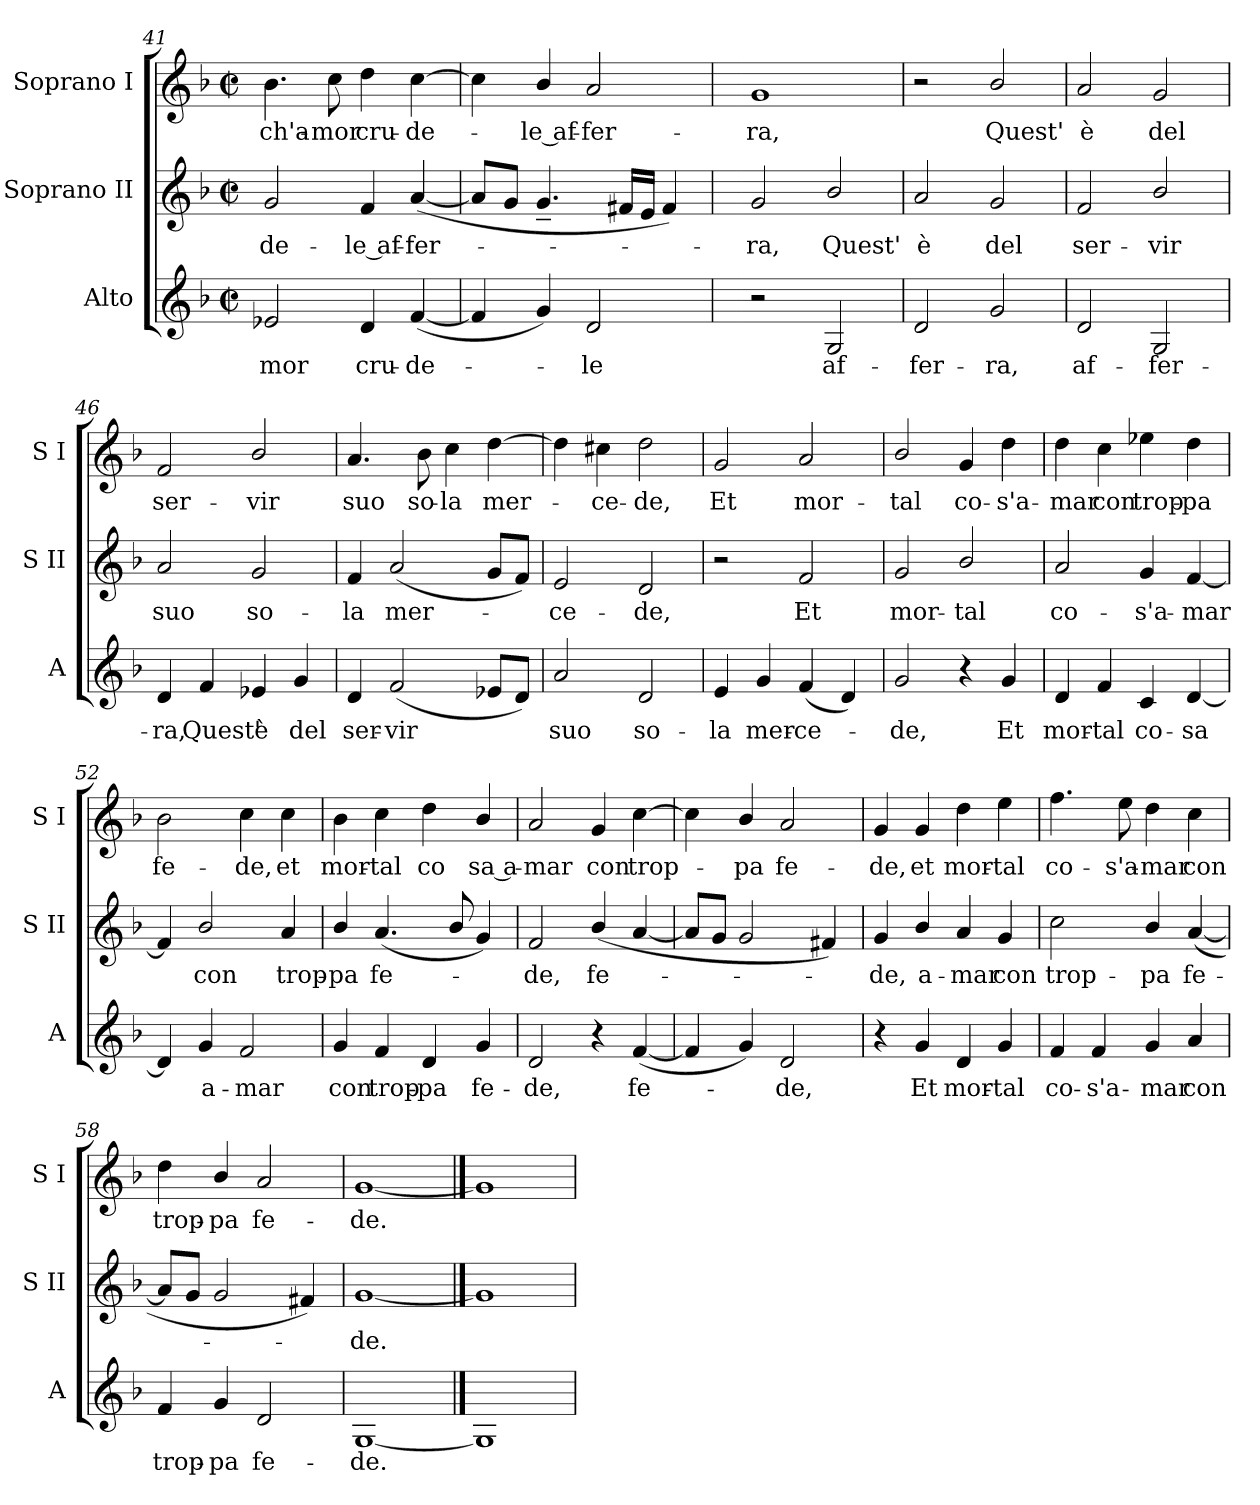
**kern	**text	**kern	**text	**kern	**text
*part3	*part3	*part2	*part2	*part1	*part1
*staff3	*staff3	*staff2	*staff2	*staff1	*staff1
*I"Alto	*	*I"Soprano II	*	*I"Soprano I	*
*I'A	*	*I'S II	*	*I'S I	*
!!LO:LB:g=z
*clefG2	*	*clefG2	*	*clefG2	*
*k[b-]	*	*k[b-]	*	*k[b-]	*
*F:	*	*F:	*	*F:	*
*M2/2	*	*M2/2	*	*M2/2	*
*met(c|)	*	*met(c|)	*	*met(c|)	*
=41	=41	=41	=41	=41	=41
!	!LO:LY:b	!	!LO:LY:b	!	!LO:LY:b
2e-X	-mor	2g	-de-	4.b-	ch'a-
!	!	!	!	!	!LO:LY:b
.	.	.	.	8cc	-mor
!	!LO:LY:b	!	!LO:LY:b	!	!LO:LY:b
4d	cru-	4f	-le af-	4dd	cru-
!	!LO:LY:b	!	!LO:LY:b	!	!LO:LY:b
(<[4f	-de-	(<[4a	-fer-	[4cc	-de-
=42	=42	=42	=42	=42	=42
4f]	.	8aL]	.	4cc]	.
.	.	8gJ	.	.	.
!	!	!	!	!	!LO:LY:b
4g)	.	4.g~	.	4b-/	le af-
!	!LO:LY:b	!	!	!	!LO:LY:b
2d	le	.	.	2a	-fer-
.	.	16f#XLL	.	.	.
.	.	16eJJ	.	.	.
.	.	4f#)	.	.	.
=43	=43	=43	=43	=43	=43
!	!	!	!LO:LY:b	!	!LO:LY:b
2r	.	2g	ra,	1g	-ra,
!	!LO:LY:b	!	!LO:LY:b	!	!
2G	af-	2b-/	Quest'	.	.
=44	=44	=44	=44	=44	=44
!	!LO:LY:b	!	!LO:LY:b	!	!
2d	-fer-	2a	è	2r	.
!	!LO:LY:b	!	!LO:LY:b	!	!LO:LY:b
2g	-ra,	2g	del	2b-/	Quest'
=45	=45	=45	=45	=45	=45
!	!LO:LY:b	!	!LO:LY:b	!	!LO:LY:b
2d	af-	2f	ser-	2a	è
!	!LO:LY:b	!	!LO:LY:b	!	!LO:LY:b
2G	-fer-	2b-/	-vir	2g	del
=46	=46	=46	=46	=46	=46
!	!LO:LY:b	!	!LO:LY:b	!	!LO:LY:b
4d	-ra,	2a	suo	2f	ser-
!	!LO:LY:b	!	!	!	!
4f	Quest'	.	.	.	.
!	!LO:LY:b	!	!LO:LY:b	!	!LO:LY:b
4e-X	è	2g	so-	2b-/	-vir
!	!LO:LY:b	!	!	!	!
4g	del	.	.	.	.
=47	=47	=47	=47	=47	=47
!	!LO:LY:b	!	!LO:LY:b	!	!LO:LY:b
4d	ser-	4f	-la	4.a	suo
!	!LO:LY:b	!	!LO:LY:b	!	!
(<2f	-vir	(<2a	mer-	.	.
!	!	!	!	!	!LO:LY:b
.	.	.	.	8b-	so-
!	!	!	!	!	!LO:LY:b
.	.	.	.	4cc	-la
!	!	!	!	!	!LO:LY:b
8e-XL	.	8gL	.	[4dd	mer-
8dJ)	.	8fJ)	.	.	.
!!LO:LB:g=z
=48	=48	=48	=48	=48	=48
!	!LO:LY:b	!	!LO:LY:b	!	!
2a	suo	2e	ce-	4dd]	.
!	!	!	!	!	!LO:LY:b
.	.	.	.	4cc#X	ce-
!	!LO:LY:b	!	!LO:LY:b	!	!LO:LY:b
2d	so-	2d	-de,	2dd	-de,
=49	=49	=49	=49	=49	=49
!	!LO:LY:b	!	!	!	!LO:LY:b
4e	-la	2r	.	2g	Et
!	!LO:LY:b	!	!	!	!
4g	mer-	.	.	.	.
!	!LO:LY:b	!	!LO:LY:b	!	!LO:LY:b
(<4f	-ce-	2f	Et	2a	mor-
4d)	.	.	.	.	.
=50	=50	=50	=50	=50	=50
!	!LO:LY:b	!	!LO:LY:b	!	!LO:LY:b
2g	de,	2g	mor-	2b-/	-tal
!	!	!	!LO:LY:b	!	!LO:LY:b
4r	.	2b-/	-tal	4g	co-
!	!LO:LY:b	!	!	!	!LO:LY:b
4g	Et	.	.	4dd	-s'a-
=51	=51	=51	=51	=51	=51
!	!LO:LY:b	!	!LO:LY:b	!	!LO:LY:b
4d	mor-	2a	co-	4dd	-mar
!	!LO:LY:b	!	!	!	!LO:LY:b
4f	-tal	.	.	4cc	con
!	!LO:LY:b	!	!LO:LY:b	!	!LO:LY:b
4c	co-	4g	-s'a-	4ee-X	trop-
!	!LO:LY:b	!	!LO:LY:b	!	!LO:LY:b
[4d	-sa	[4f	-mar	4dd	-pa
=52	=52	=52	=52	=52	=52
!	!	!	!	!	!LO:LY:b
4d]	.	4f]	.	2b-	fe-
!	!LO:LY:b	!	!LO:LY:b	!	!
4g	a-	2b-/	con	.	.
!	!LO:LY:b	!	!	!	!LO:LY:b
2f	-mar	.	.	4cc	-de,
!	!	!	!LO:LY:b	!	!LO:LY:b
.	.	4a	trop-	4cc	et
=53	=53	=53	=53	=53	=53
!	!LO:LY:b	!	!LO:LY:b	!	!LO:LY:b
4g	con	4b-/	-pa	4b-	mor-
!	!LO:LY:b	!	!LO:LY:b	!	!LO:LY:b
4f	trop-	(<4.a	fe-	4cc	-tal
!	!LO:LY:b	!	!	!	!LO:LY:b
4d	-pa	.	.	4dd	co
.	.	8b-/	.	.	.
!	!LO:LY:b	!	!	!	!LO:LY:b
4g	fe-	4g)	.	4b-/	sa a-
!!LO:LB:g=z
=54	=54	=54	=54	=54	=54
!	!LO:LY:b	!	!LO:LY:b	!	!LO:LY:b
2d	-de,	2f	de,	2a	-mar
!	!	!	!LO:LY:b	!	!LO:LY:b
4r	.	(<4b-/	fe-	4g	con
!	!LO:LY:b	!	!	!	!LO:LY:b
(<[4f	fe-	[4a	.	[4cc	trop-
=55	=55	=55	=55	=55	=55
4f]	.	8aL]	.	4cc]	.
.	.	8gJ	.	.	.
!	!	!	!	!	!LO:LY:b
4g)	.	2g	.	4b-/	pa
!	!LO:LY:b	!	!	!	!LO:LY:b
2d	de,	.	.	2a	fe-
.	.	4f#X)	.	.	.
=56	=56	=56	=56	=56	=56
!	!	!	!LO:LY:b	!	!LO:LY:b
4r	.	4g	de,	4g	-de,
!	!LO:LY:b	!	!LO:LY:b	!	!LO:LY:b
4g	Et	4b-/	a-	4g	et
!	!LO:LY:b	!	!LO:LY:b	!	!LO:LY:b
4d	mor-	4a	-mar	4dd	mor-
!	!LO:LY:b	!	!LO:LY:b	!	!LO:LY:b
4g	-tal	4g	con	4ee	-tal
=57	=57	=57	=57	=57	=57
!	!LO:LY:b	!	!LO:LY:b	!	!LO:LY:b
4f	co-	2cc	trop-	4.ff	co-
!	!LO:LY:b	!	!	!	!
4f	-s'a-	.	.	.	.
!	!	!	!	!	!LO:LY:b
.	.	.	.	8ee	-s'a-
!	!LO:LY:b	!	!LO:LY:b	!	!LO:LY:b
4g	-mar	4b-/	-pa	4dd	-mar
!	!LO:LY:b	!	!LO:LY:b	!	!LO:LY:b
4a	con	(<[4a	fe-	4cc	con
=58	=58	=58	=58	=58	=58
!	!LO:LY:b	!	!	!	!LO:LY:b
4f	trop-	8aL]	.	4dd	trop-
.	.	8gJ	.	.	.
!	!LO:LY:b	!	!	!	!LO:LY:b
4g	-pa	2g	.	4b-/	-pa
!	!LO:LY:b	!	!	!	!LO:LY:b
2d	fe-	.	.	2a	fe-
.	.	4f#X)	.	.	.
=59	=59	=59	=59	=59	=59
!	!LO:LY:b	!	!LO:LY:b	!	!LO:LY:b
[1G	-de.	[1g	de.	[1g	-de.
==60	==60	==60	==60	==60	==60
1G]	.	1g]	.	1g]	.
=	=	=	=	=	=
*-	*-	*-	*-	*-	*-
